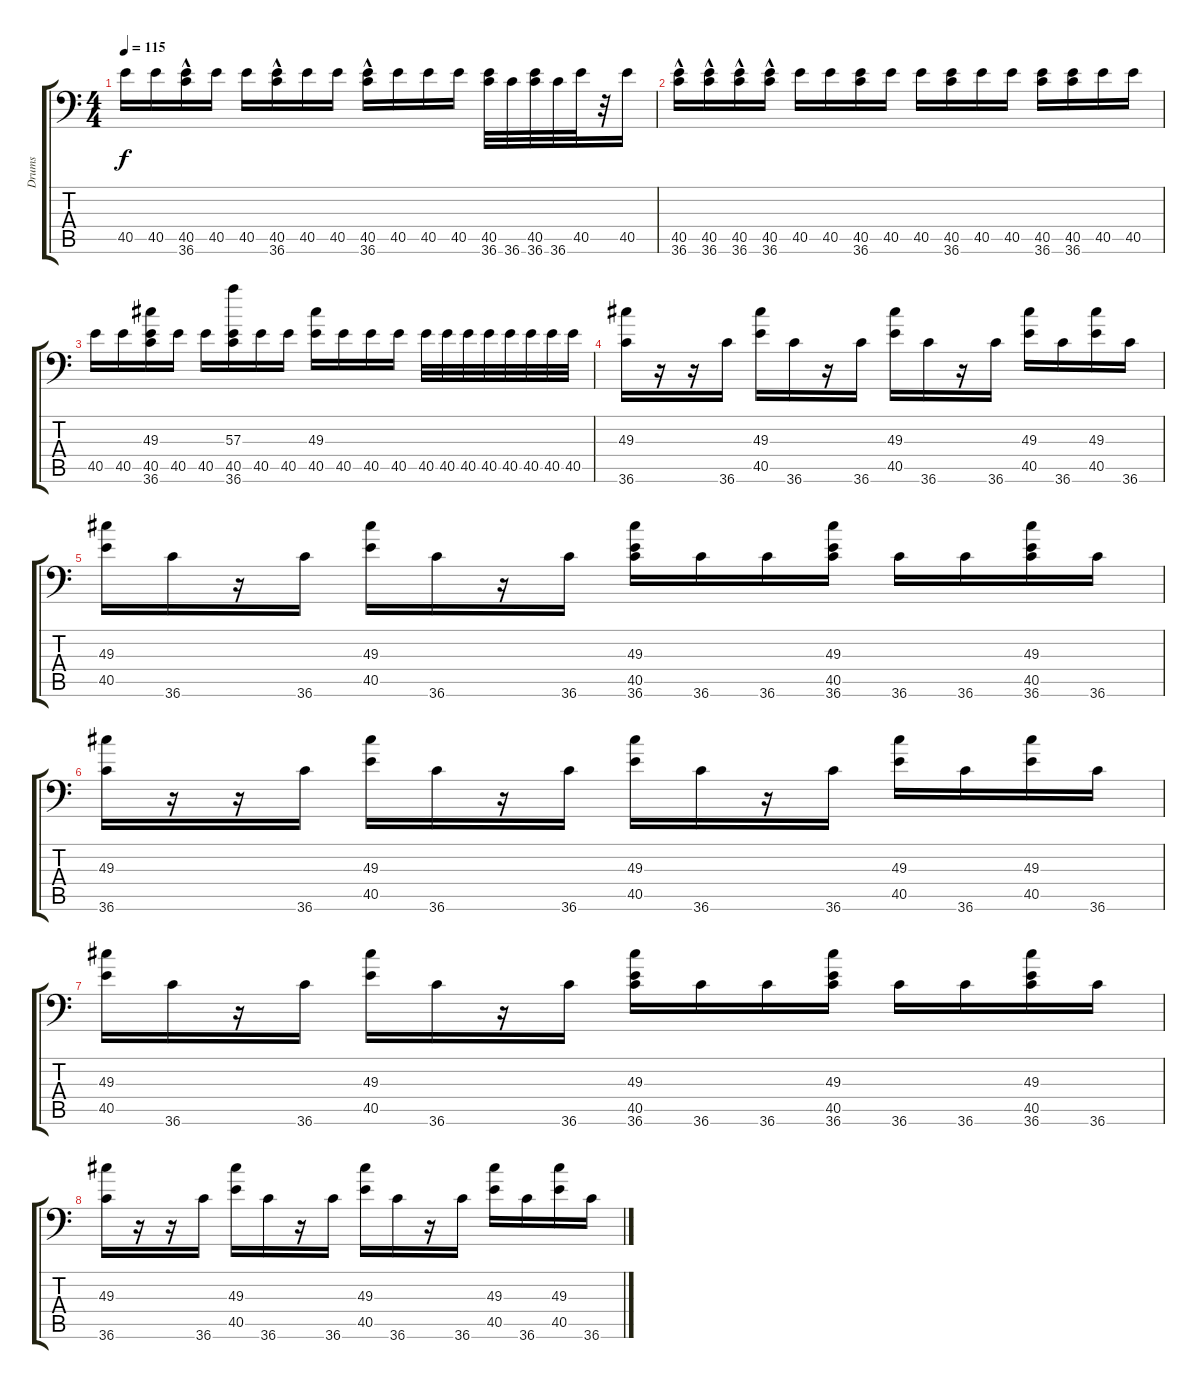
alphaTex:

\track ("Drums" "Drums") {instrument acousticgrandpiano}
\staff {score tabs}
\tuning (C-1 C-1 C-1 C-1 C-1 C-1) {hide}
\ts (4 4)
\tempo 115
\clef f4
\ks c
40.5.16{dy f} 40.5.16 (40.5{hac} 36.6).16 40.5.16 40.5.16 (40.5{hac} 36.6).16 40.5.16 40.5.16 (40.5{hac} 36.6).16 40.5.16 40.5.16 40.5.16 (40.5 36.6).32 36.6.32 (40.5 36.6).32 36.6.32 40.5.32 r.32 40.5.16 |
(40.5{hac} 36.6).16 (40.5{hac} 36.6).16 (40.5{hac} 36.6).16 (40.5{hac} 36.6).16 40.5.16 40.5.16 (40.5 36.6).16 40.5.16 40.5.16 (40.5 36.6).16 40.5.16 40.5.16 (40.5 36.6).16 (40.5 36.6).16 40.5.16 40.5.16 |
40.5.16 40.5.16 (49.3 40.5 36.6).16 40.5.16 40.5.16 (57.3 40.5 36.6).16 40.5.16 40.5.16 (49.3 40.5).16 40.5.16 40.5.16 40.5.16 40.5.32 40.5.32 40.5.32 40.5.32 40.5.32 40.5.32 40.5.32 40.5.32 |
(49.3 36.6).16 r.16 r.16 36.6.16 (49.3 40.5).16 36.6.16 r.16 36.6.16 (49.3 40.5).16 36.6.16 r.16 36.6.16 (49.3 40.5).16 36.6.16 (49.3 40.5).16 36.6.16 |
(49.3 40.5).16 36.6.16 r.16 36.6.16 (49.3 40.5).16 36.6.16 r.16 36.6.16 (49.3 40.5 36.6).16 36.6.16 36.6.16 (49.3 40.5 36.6).16 36.6.16 36.6.16 (49.3 40.5 36.6).16 36.6.16 |
(49.3 36.6).16 r.16 r.16 36.6.16 (49.3 40.5).16 36.6.16 r.16 36.6.16 (49.3 40.5).16 36.6.16 r.16 36.6.16 (49.3 40.5).16 36.6.16 (49.3 40.5).16 36.6.16 |
(49.3 40.5).16 36.6.16 r.16 36.6.16 (49.3 40.5).16 36.6.16 r.16 36.6.16 (49.3 40.5 36.6).16 36.6.16 36.6.16 (49.3 40.5 36.6).16 36.6.16 36.6.16 (49.3 40.5 36.6).16 36.6.16 |
(49.3 36.6).16 r.16 r.16 36.6.16 (49.3 40.5).16 36.6.16 r.16 36.6.16 (49.3 40.5).16 36.6.16 r.16 36.6.16 (49.3 40.5).16 36.6.16 (49.3 40.5).16 36.6.16
